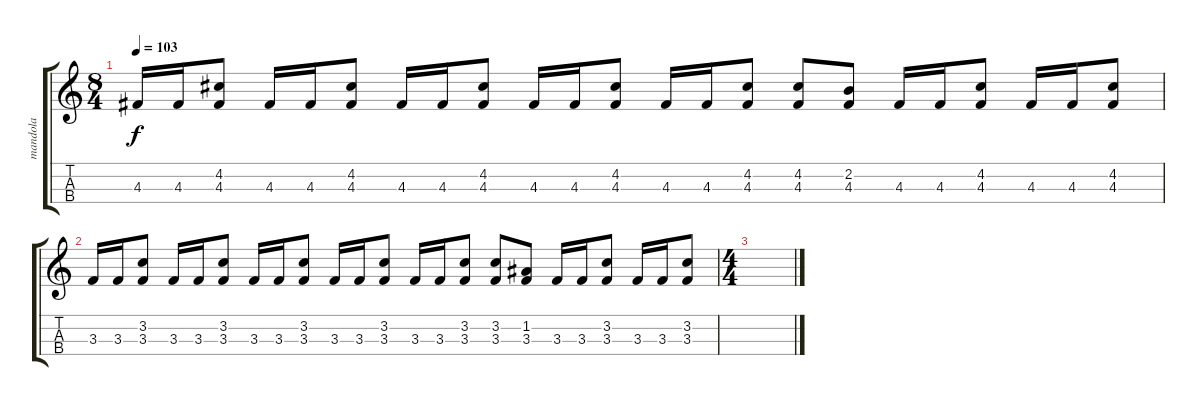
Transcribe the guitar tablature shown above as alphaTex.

\track ("mandola" "mandola") {instrument acousticguitarnylon}
\staff {score tabs}
\tuning (E4 A3 D3 G2) {hide}
\ts (8 4)
\tempo 103
\clef g2
\ks c
4.3.16{dy f} 4.3.16 (4.2 4.3).8 4.3.16 4.3.16 (4.2 4.3).8 4.3.16 4.3.16 (4.2 4.3).8 4.3.16 4.3.16 (4.2 4.3).8 4.3.16 4.3.16 (4.2 4.3).8 (4.2 4.3).8 (2.2 4.3).8 4.3.16 4.3.16 (4.2 4.3).8 4.3.16 4.3.16 (4.2 4.3).8 |
3.3.16{volume 0} 3.3.16 (3.2 3.3).8 3.3.16 3.3.16 (3.2 3.3).8 3.3.16 3.3.16 (3.2 3.3).8 3.3.16 3.3.16 (3.2 3.3).8 3.3.16 3.3.16 (3.2 3.3).8 (3.2 3.3).8 (1.2 3.3).8 3.3.16 3.3.16 (3.2 3.3).8 3.3.16 3.3.16 (3.2 3.3).8 |
\ts (4 4)
